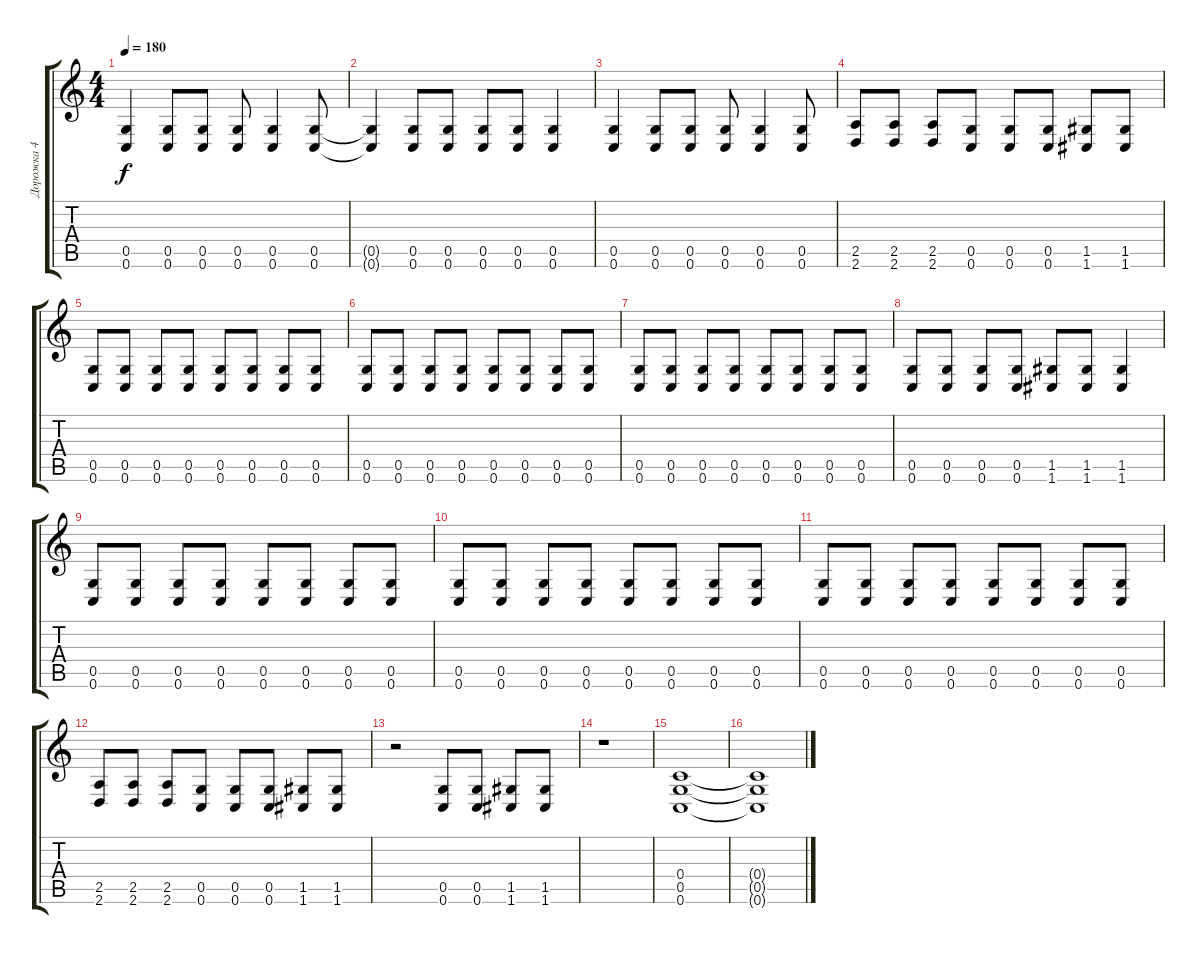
\track ("Дорожка 4" "Дорожка 4") {instrument distortionguitar}
\staff {score tabs}
\tuning (D4 A3 F3 C3 G2 C2) {hide}
\ts (4 4)
\tempo 180
\clef g2
\ks c
(0.5 0.6).4{dy f} (0.5 0.6).8 (0.5 0.6).8 (0.5 0.6).8 (0.5 0.6).4 (0.5 0.6).8 |
(0.5{t} 0.6{t}).4 (0.5 0.6).8 (0.5 0.6).8 (0.5 0.6).8 (0.5 0.6).8 (0.5 0.6).4 |
(0.5 0.6).4 (0.5 0.6).8 (0.5 0.6).8 (0.5 0.6).8 (0.5 0.6).4 (0.5 0.6).8 |
(2.5 2.6).8 (2.5 2.6).8 (2.5 2.6).8 (0.5 0.6).8 (0.5 0.6).8 (0.5 0.6).8 (1.5 1.6).8 (1.5 1.6).8 |
(0.5 0.6).8 (0.5 0.6).8 (0.5 0.6).8 (0.5 0.6).8 (0.5 0.6).8 (0.5 0.6).8 (0.5 0.6).8 (0.5 0.6).8 |
(0.5 0.6).8 (0.5 0.6).8 (0.5 0.6).8 (0.5 0.6).8 (0.5 0.6).8 (0.5 0.6).8 (0.5 0.6).8 (0.5 0.6).8 |
(0.5 0.6).8 (0.5 0.6).8 (0.5 0.6).8 (0.5 0.6).8 (0.5 0.6).8 (0.5 0.6).8 (0.5 0.6).8 (0.5 0.6).8 |
(0.5 0.6).8 (0.5 0.6).8 (0.5 0.6).8 (0.5 0.6).8 (1.5 1.6).8 (1.5 1.6).8 (1.5 1.6).4 |
(0.5 0.6).8 (0.5 0.6).8 (0.5 0.6).8 (0.5 0.6).8 (0.5 0.6).8 (0.5 0.6).8 (0.5 0.6).8 (0.5 0.6).8 |
(0.5 0.6).8 (0.5 0.6).8 (0.5 0.6).8 (0.5 0.6).8 (0.5 0.6).8 (0.5 0.6).8 (0.5 0.6).8 (0.5 0.6).8 |
(0.5 0.6).8 (0.5 0.6).8 (0.5 0.6).8 (0.5 0.6).8 (0.5 0.6).8 (0.5 0.6).8 (0.5 0.6).8 (0.5 0.6).8 |
(2.5 2.6).8 (2.5 2.6).8 (2.5 2.6).8 (0.5 0.6).8 (0.5 0.6).8 (0.5 0.6).8 (1.5 1.6).8 (1.5 1.6).8 |
r.2 (0.5 0.6).8 (0.5 0.6).8 (1.5 1.6).8 (1.5 1.6).8 |
r.1 |
(0.4 0.5 0.6).1 |
(0.4{t} 0.5{t} 0.6{t}).1
